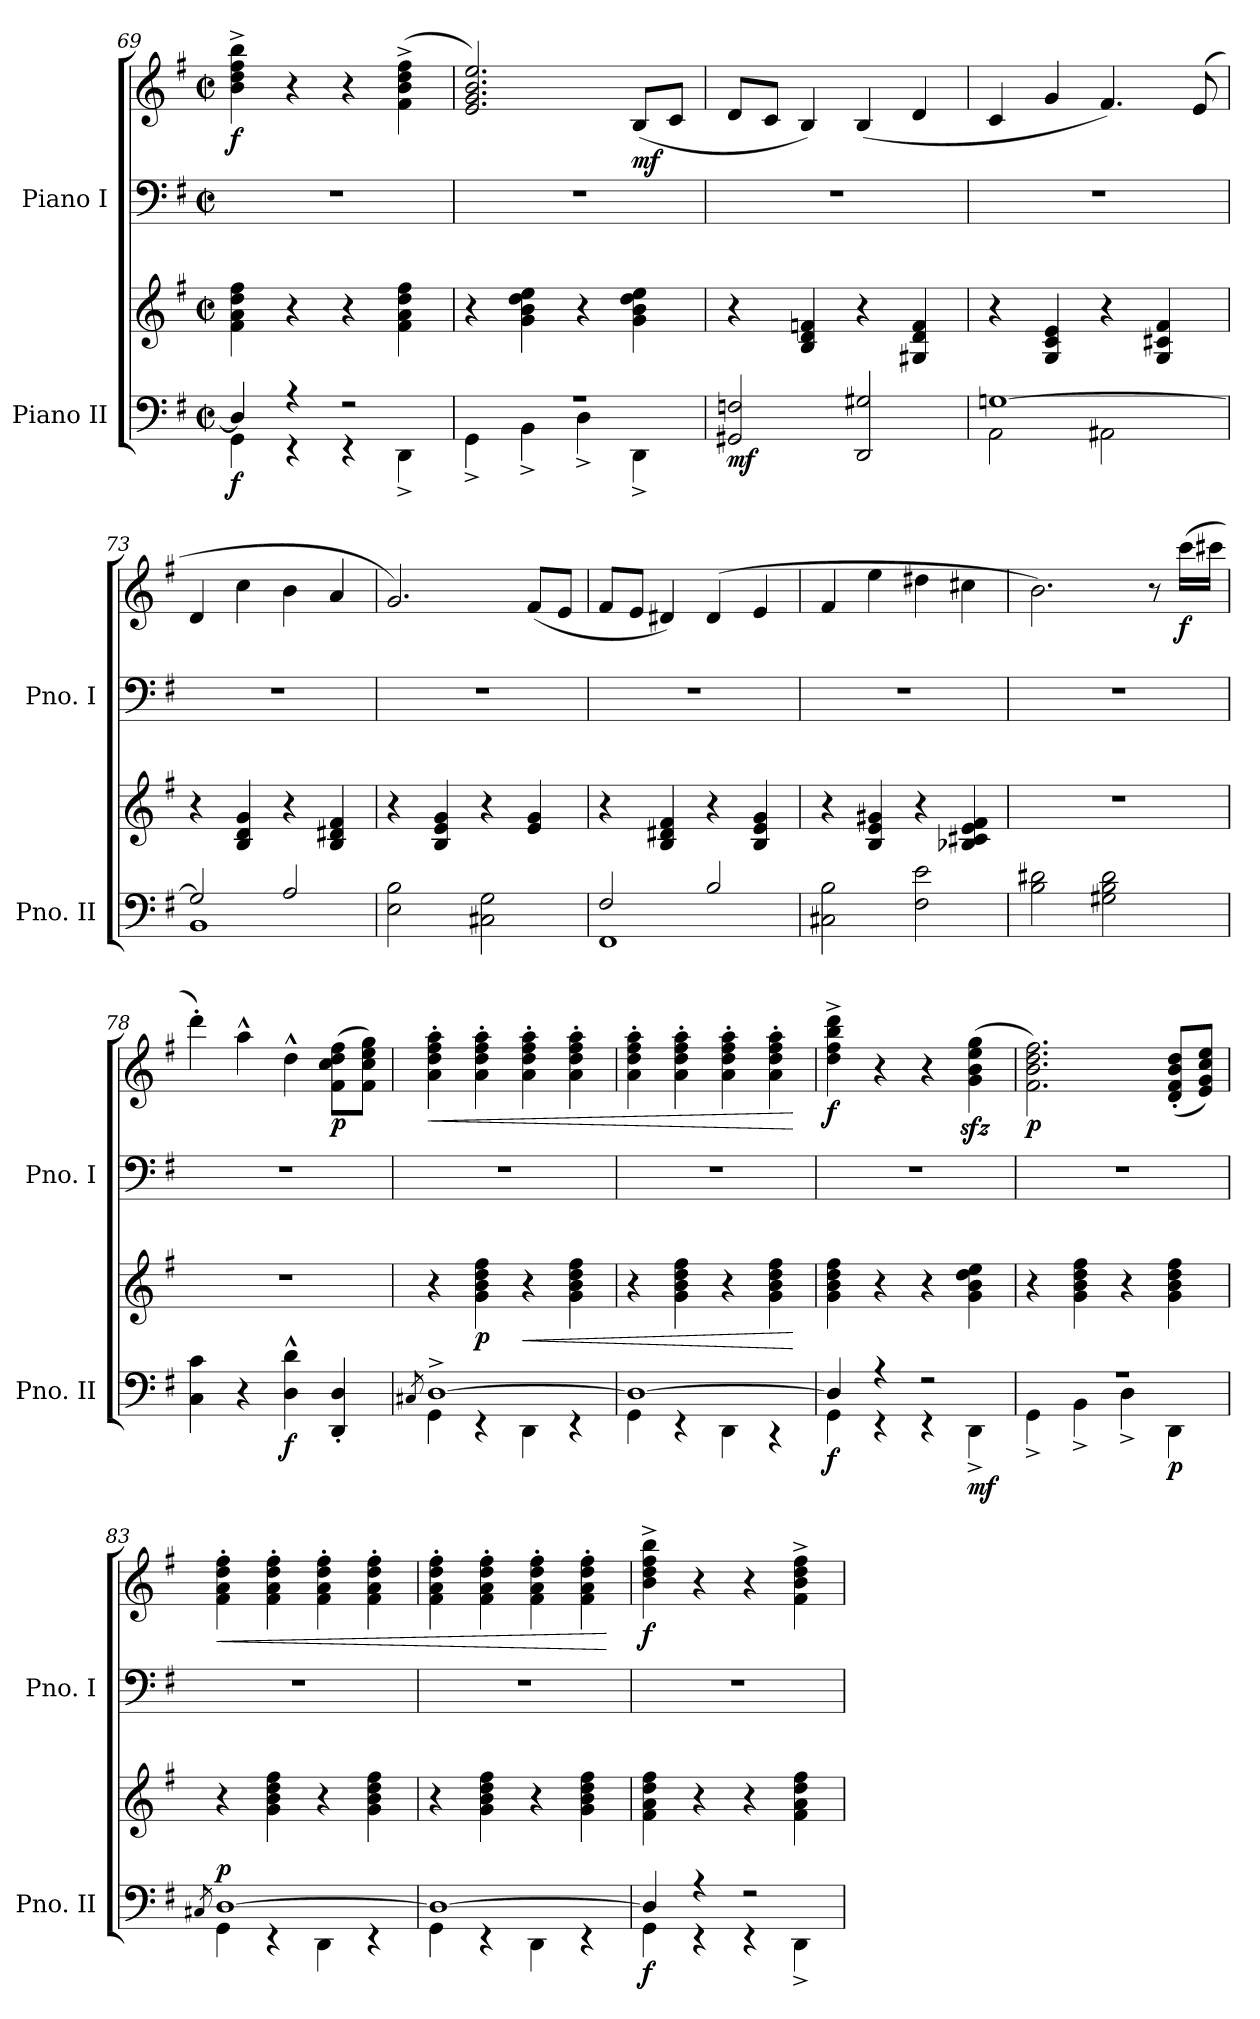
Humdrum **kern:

**kern	**kern	**dynam	**kern	**kern	**dynam
*part2	*part2	*part2	*part1	*part1	*part1
*staff4	*staff3	*staff3/4	*staff2	*staff1	*staff1/2
*I"Piano II	*	*	*I"Piano I	*	*
*I'Pno. II	*	*	*I'Pno. I	*	*
!!LO:LB:g=z
*clefF4	*clefG2	*	*clefF4	*clefG2	*
*k[f#]	*k[f#]	*	*k[f#]	*k[f#]	*
*M2/2	*M2/2	*	*M2/2	*M2/2	*
*met(c|)	*met(c|)	*	*met(c|)	*met(c|)	*
=69	=69	=69	=69	=69	=69
*^	*	*	*	*	*
!	!	!	!LO:DY:b=2	!	!	!LO:DY:b
4D/]	4GG\	4f#\ 4a\ 4dd\ 4ff#\	f	1r	4b\^ 4dd\^ 4ff#\^ 4bb\^	f
4r	4r	4r	.	.	4r	.
2r	4r	4r	.	.	4r	.
.	4DD^\	4f#\ 4a\ 4dd\ 4ff#\	.	.	(4f#\^ 4b\^ 4dd\^ 4ff#\^	.
=70	=70	=70	=70	=70	=70	=70
1r	4GG^\	4r	.	1r	2.e/ 2.g/ 2.b/ 2.ee/)	.
.	4BB^\	4g\ 4b\ 4dd\ 4ee\	.	.	.	.
.	4D^\	4r	.	.	.	.
!	!	!	!	!	!	!LO:DY:b
.	4DD^\	4g\ 4b\ 4dd\ 4ee\	.	.	(8B/L	mf
.	.	.	.	.	8c/J	.
*v	*v	*	*	*	*	*
=71	=71	=71	=71	=71	=71
!	!	!LO:DY:b=2	!	!	!
2GG#X/ 2Fn/	4r	mf	1r	8d/L	.
.	.	.	.	8c/J	.
.	4B/ 4d/ 4fn/	.	.	4B/)	.
2DD/ 2G#X/	4r	.	.	(4B/	.
.	4G#X/ 4d/ 4f/	.	.	4d/	.
=72	=72	=72	=72	=72	=72
*^	*	*	*	*	*
[1Gn	2AA\	4r	.	1r	4c/	.
.	.	4G/ 4c/ 4e/	.	.	4g/	.
.	2AA#X\	4r	.	.	4.f#/)	.
.	.	4G/ 4c#X/ 4f#/	.	.	.	.
.	.	.	.	.	(8e/	.
=73	=73	=73	=73	=73	=73	=73
2G/]	1BB	4r	.	1r	4d/	.
.	.	4B/ 4d/ 4g/	.	.	4cc\	.
2A/	.	4r	.	.	4b\	.
.	.	4B/ 4d#X/ 4f#/	.	.	4a/	.
*v	*v	*	*	*	*	*
=74	=74	=74	=74	=74	=74
2E\ 2B\	4r	.	1r	2.g/)	.
.	4B/ 4e/ 4g/	.	.	.	.
2C#X\ 2G\	4r	.	.	.	.
.	4e/ 4g/	.	.	(8f#/L	.
.	.	.	.	8e/J	.
!!LO:PB:g=z
=75	=75	=75	=75	=75	=75
*^	*	*	*	*	*
2F#/	1FF#	4r	.	1r	8f#/L	.
.	.	.	.	.	8e/J	.
.	.	4B/ 4d#X/ 4f#/	.	.	4d#X/)	.
2B/	.	4r	.	.	(4d#/	.
.	.	4B/ 4e/ 4g/	.	.	4e/	.
*v	*v	*	*	*	*	*
=76	=76	=76	=76	=76	=76
2C#X\ 2B\	4r	.	1r	4f#/	.
.	4B/ 4e/ 4g#X/	.	.	4ee\	.
2F#\ 2e\	4r	.	.	4dd#X\	.
.	4B-X/ 4c#X/ 4e/ 4f#/	.	.	4cc#X\	.
=77	=77	=77	=77	=77	=77
2B\ 2d#X\	1r	.	1r	2.b\)	.
2G#X\ 2B\ 2d#\	.	.	.	.	.
.	.	.	.	8r	.
!	!	!	!	!	!LO:DY:b
.	.	.	.	(16ccc\LL	f
.	.	.	.	16ccc#X\JJ	.
=78	=78	=78	=78	=78	=78
4C\ 4c\	1r	.	1r	4ddd'\)	.
4r	.	.	.	4aa^^\	.
!	!	!LO:DY:b=2	!	!	!
4D\^^ 4d\^^	.	f	.	4dd^^\	.
!	!	!	!	!	!LO:DY:b
4DD/' 4D/'	.	.	.	(8f#\ 8cc\ 8dd\ 8ff#\L	p
.	.	.	.	8f#\ 8cc\ 8ee\ 8gg\J)	.
=79	=79	=79	=79	=79	=79
8qC#X/	.	.	.	.	.
*^	*	*	*	*	*
!	!	!	!	!	!	!LO:HP:b
[1D^	4GG\	4r	.	1r	4a\' 4dd\' 4ff#\' 4aa\'	<
!	!	!	!LO:DY:b	!	!	!
.	4r	4g\ 4b\ 4dd\ 4ff#\	p	.	4a\' 4dd\' 4ff#\' 4aa\'	.
!	!	!	!LO:HP:b	!	!	!
.	4DD\	4r	<	.	4a\' 4dd\' 4ff#\' 4aa\'	.
.	4r	4g\ 4b\ 4dd\ 4ff#\	.	.	4a\' 4dd\' 4ff#\' 4aa\'	.
=80	=80	=80	=80	=80	=80	=80
1D_	4GG\	4r	.	1r	4a\' 4dd\' 4ff#\' 4aa\'	.
.	4r	4g\ 4b\ 4dd\ 4ff#\	.	.	4a\' 4dd\' 4ff#\' 4aa\'	.
.	4DD\	4r	.	.	4a\' 4dd\' 4ff#\' 4aa\'	.
.	4r	4g\ 4b\ 4dd\ 4ff#\	.	.	4a\' 4dd\' 4ff#\' 4aa\'	.
*v	*v	*	*	*	*	*
.	.	[	.	.	[
!!LO:LB:g=z
=81	=81	=81	=81	=81	=81
*^	*	*	*	*	*
!	!	!	!LO:DY:b=2	!	!	!LO:DY:b
4D/]	4GG\	4g\ 4b\ 4dd\ 4ff#\	f	1r	4dd\^ 4ff#\^ 4bb\^ 4ddd\^	f
4r	4r	4r	.	.	4r	.
2r	4r	4r	.	.	4r	.
!	!	!	!LO:DY:b=2	!	!	!
.	4DD^\	4g\ 4b\ 4dd\ 4ee\	mf	.	(4g\zz< 4b\zz< 4ee\zz< 4gg\zz<	.
=82	=82	=82	=82	=82	=82	=82
!	!	!	!	!	!	!LO:DY:b
1r	4GG^\	4r	.	1r	2.f#\ 2.b\ 2.dd\ 2.ff#\)	p
.	4BB^\	4g\ 4b\ 4dd\ 4ff#\	.	.	.	.
.	4D^\	4r	.	.	.	.
!	!	!	!LO:DY:b=2	!	!	!
.	4DD\	4g\ 4b\ 4dd\ 4ff#\	p	.	(8d/' 8f#/' 8b/' 8dd/'L	.
.	.	.	.	.	8e/ 8g/ 8cc/ 8ee/J)	.
=83	=83	=83	=83	=83	=83	=83
8qC#X/	.	.	.	.	.	.
!	!	!	!LO:DY:a=2	!	!	!LO:HP:b
[1D	4GG\	4r	p	1r	4f#\' 4a\' 4dd\' 4ff#\'	<
.	4r	4g\ 4b\ 4dd\ 4ff#\	.	.	4f#\' 4a\' 4dd\' 4ff#\'	.
.	4DD\	4r	.	.	4f#\' 4a\' 4dd\' 4ff#\'	.
.	4r	4g\ 4b\ 4dd\ 4ff#\	.	.	4f#\' 4a\' 4dd\' 4ff#\'	.
=84	=84	=84	=84	=84	=84	=84
1D_	4GG\	4r	.	1r	4f#\' 4a\' 4dd\' 4ff#\'	.
.	4r	4g\ 4b\ 4dd\ 4ff#\	.	.	4f#\' 4a\' 4dd\' 4ff#\'	.
.	4DD\	4r	.	.	4f#\' 4a\' 4dd\' 4ff#\'	.
.	4r	4g\ 4b\ 4dd\ 4ff#\	.	.	4f#\' 4a\' 4dd\' 4ff#\'	.
*v	*v	*	*	*	*	*
.	.	.	.	.	[
=85	=85	=85	=85	=85	=85
*^	*	*	*	*	*
!	!	!	!LO:DY:b=2	!	!	!LO:DY:b
4D/]	4GG\	4f#\ 4a\ 4dd\ 4ff#\	f	1r	4b\^ 4dd\^ 4ff#\^ 4bb\^	f
4r	4r	4r	.	.	4r	.
2r	4r	4r	.	.	4r	.
.	4DD^\	4f#\ 4a\ 4dd\ 4ff#\	.	.	4f#\^ 4b\^ 4dd\^ 4ff#\^	.
*v	*v	*	*	*	*	*
=	=	=	=	=	=
*-	*-	*-	*-	*-	*-
